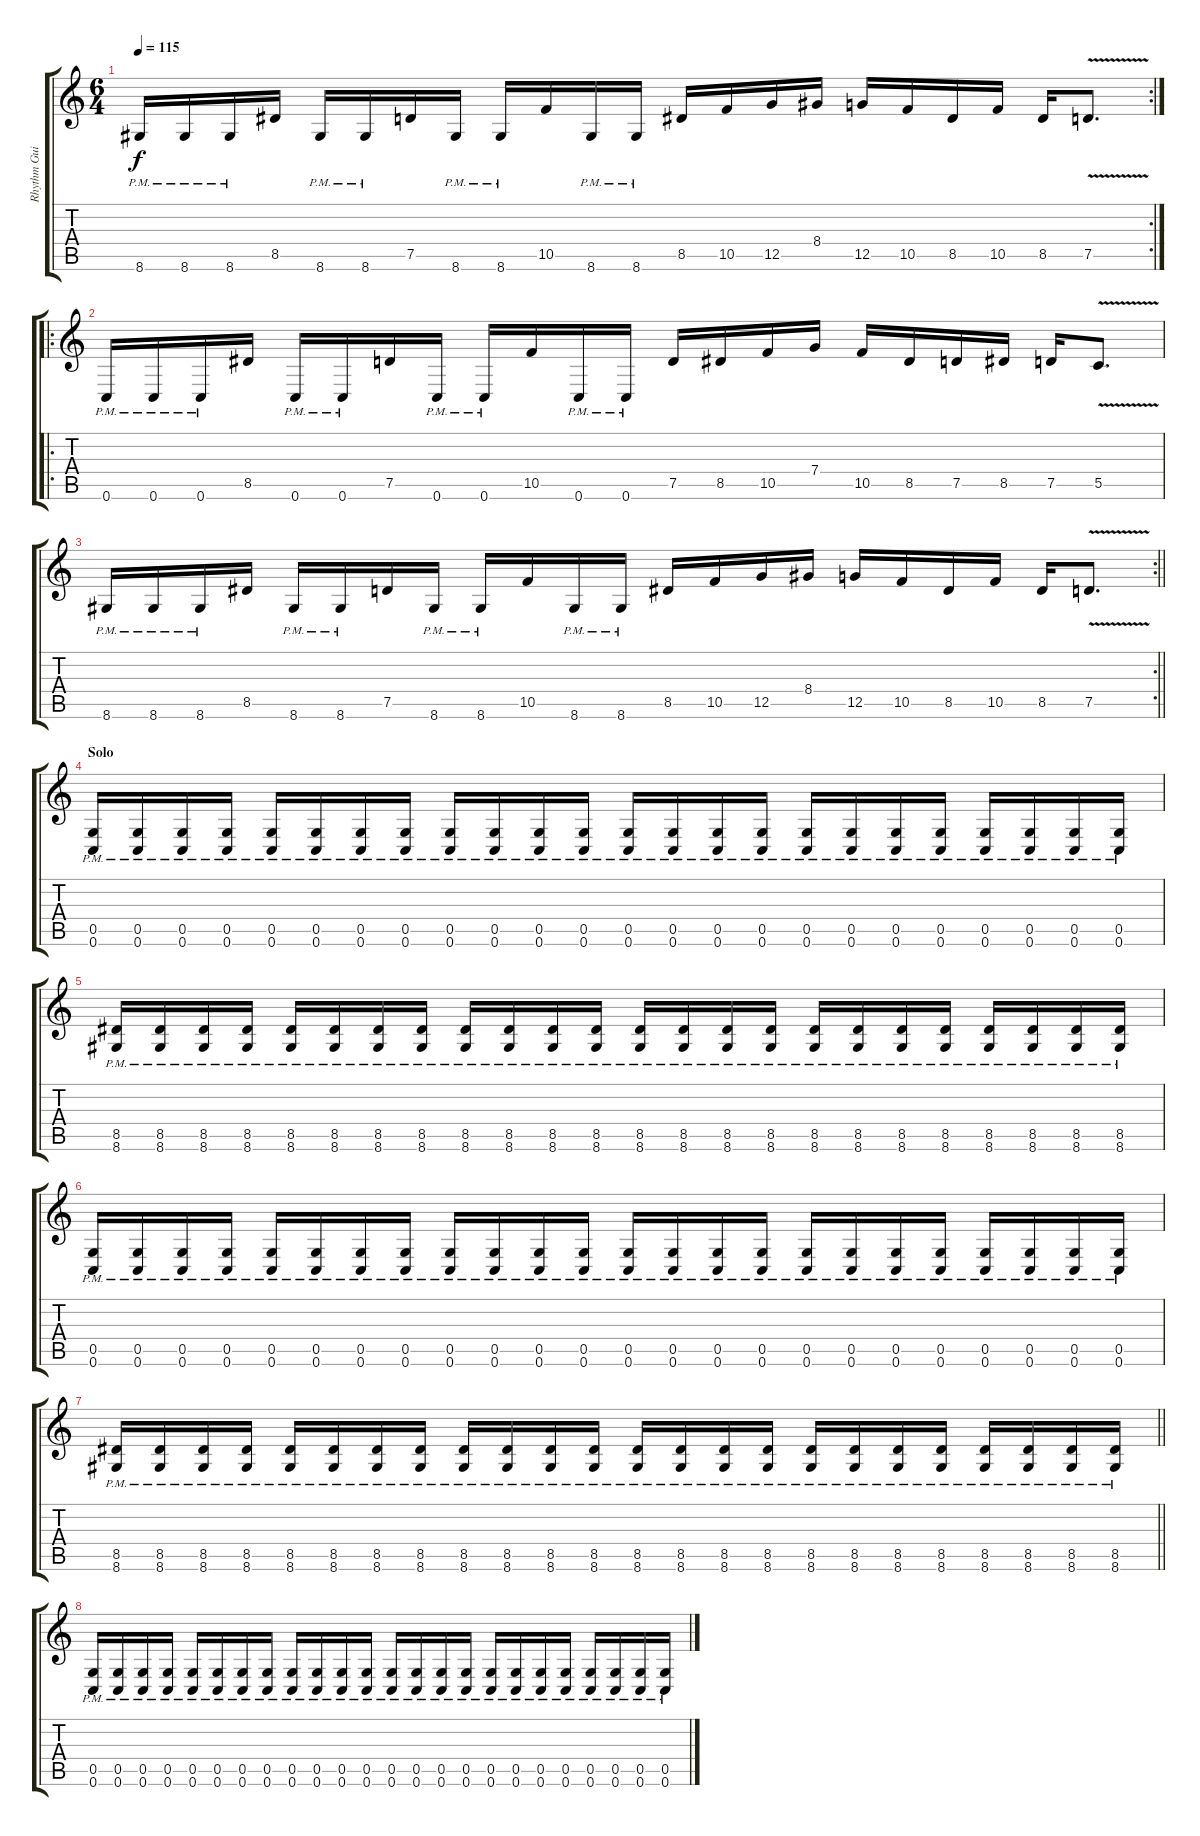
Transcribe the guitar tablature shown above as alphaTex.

\track ("Rhythm Guitar" "Rhythm Gui") {instrument distortionguitar}
\staff {score tabs}
\tuning (D4 A3 F3 C3 G2 C2) {hide}
\rc 2
\ts (6 4)
\tempo 115
\clef g2
\ks c
8.6{pm}.16{dy f} 8.6{pm}.16 8.6{pm}.16 8.5.16 8.6{pm}.16 8.6{pm}.16 7.5.16 8.6{pm}.16 8.6{pm}.16 10.5.16 8.6{pm}.16 8.6{pm}.16 8.5.16 10.5.16 12.5.16 8.4.16 12.5.16 10.5.16 8.5.16 10.5.16 8.5.16 7.5{v}.8{d} |
\ro
0.6{pm}.16 0.6{pm}.16 0.6{pm}.16 8.5.16 0.6{pm}.16 0.6{pm}.16 7.5.16 0.6{pm}.16 0.6{pm}.16 10.5.16 0.6{pm}.16 0.6{pm}.16 7.5.16 8.5.16 10.5.16 7.4.16 10.5.16 8.5.16 7.5.16 8.5.16 7.5.16 5.5{v}.8{d} |
\rc 2
\barLineRight lightlight
8.6{pm}.16 8.6{pm}.16 8.6{pm}.16 8.5.16 8.6{pm}.16 8.6{pm}.16 7.5.16 8.6{pm}.16 8.6{pm}.16 10.5.16 8.6{pm}.16 8.6{pm}.16 8.5.16 10.5.16 12.5.16 8.4.16 12.5.16 10.5.16 8.5.16 10.5.16 8.5.16 7.5{v}.8{d} |
\section ("" "Solo")
(0.5{pm} 0.6{pm}).16 (0.5{pm} 0.6{pm}).16 (0.5{pm} 0.6{pm}).16 (0.5{pm} 0.6{pm}).16 (0.5{pm} 0.6{pm}).16 (0.5{pm} 0.6{pm}).16 (0.5{pm} 0.6{pm}).16 (0.5{pm} 0.6{pm}).16 (0.5{pm} 0.6{pm}).16 (0.5{pm} 0.6{pm}).16 (0.5{pm} 0.6{pm}).16 (0.5{pm} 0.6{pm}).16 (0.5{pm} 0.6{pm}).16 (0.5{pm} 0.6{pm}).16 (0.5{pm} 0.6{pm}).16 (0.5{pm} 0.6{pm}).16 (0.5{pm} 0.6{pm}).16 (0.5{pm} 0.6{pm}).16 (0.5{pm} 0.6{pm}).16 (0.5{pm} 0.6{pm}).16 (0.5{pm} 0.6{pm}).16 (0.5{pm} 0.6{pm}).16 (0.5{pm} 0.6{pm}).16 (0.5{pm} 0.6{pm}).16 |
(8.5{pm} 8.6{pm}).16 (8.5{pm} 8.6{pm}).16 (8.5{pm} 8.6{pm}).16 (8.5{pm} 8.6{pm}).16 (8.5{pm} 8.6{pm}).16 (8.5{pm} 8.6{pm}).16 (8.5{pm} 8.6{pm}).16 (8.5{pm} 8.6{pm}).16 (8.5{pm} 8.6{pm}).16 (8.5{pm} 8.6{pm}).16 (8.5{pm} 8.6{pm}).16 (8.5{pm} 8.6{pm}).16 (8.5{pm} 8.6{pm}).16 (8.5{pm} 8.6{pm}).16 (8.5{pm} 8.6{pm}).16 (8.5{pm} 8.6{pm}).16 (8.5{pm} 8.6{pm}).16 (8.5{pm} 8.6{pm}).16 (8.5{pm} 8.6{pm}).16 (8.5{pm} 8.6{pm}).16 (8.5{pm} 8.6{pm}).16 (8.5{pm} 8.6{pm}).16 (8.5{pm} 8.6{pm}).16 (8.5{pm} 8.6{pm}).16 |
(0.5{pm} 0.6{pm}).16 (0.5{pm} 0.6{pm}).16 (0.5{pm} 0.6{pm}).16 (0.5{pm} 0.6{pm}).16 (0.5{pm} 0.6{pm}).16 (0.5{pm} 0.6{pm}).16 (0.5{pm} 0.6{pm}).16 (0.5{pm} 0.6{pm}).16 (0.5{pm} 0.6{pm}).16 (0.5{pm} 0.6{pm}).16 (0.5{pm} 0.6{pm}).16 (0.5{pm} 0.6{pm}).16 (0.5{pm} 0.6{pm}).16 (0.5{pm} 0.6{pm}).16 (0.5{pm} 0.6{pm}).16 (0.5{pm} 0.6{pm}).16 (0.5{pm} 0.6{pm}).16 (0.5{pm} 0.6{pm}).16 (0.5{pm} 0.6{pm}).16 (0.5{pm} 0.6{pm}).16 (0.5{pm} 0.6{pm}).16 (0.5{pm} 0.6{pm}).16 (0.5{pm} 0.6{pm}).16 (0.5{pm} 0.6{pm}).16 |
\barLineRight lightlight
(8.5{pm} 8.6{pm}).16 (8.5{pm} 8.6{pm}).16 (8.5{pm} 8.6{pm}).16 (8.5{pm} 8.6{pm}).16 (8.5{pm} 8.6{pm}).16 (8.5{pm} 8.6{pm}).16 (8.5{pm} 8.6{pm}).16 (8.5{pm} 8.6{pm}).16 (8.5{pm} 8.6{pm}).16 (8.5{pm} 8.6{pm}).16 (8.5{pm} 8.6{pm}).16 (8.5{pm} 8.6{pm}).16 (8.5{pm} 8.6{pm}).16 (8.5{pm} 8.6{pm}).16 (8.5{pm} 8.6{pm}).16 (8.5{pm} 8.6{pm}).16 (8.5{pm} 8.6{pm}).16 (8.5{pm} 8.6{pm}).16 (8.5{pm} 8.6{pm}).16 (8.5{pm} 8.6{pm}).16 (8.5{pm} 8.6{pm}).16 (8.5{pm} 8.6{pm}).16 (8.5{pm} 8.6{pm}).16 (8.5{pm} 8.6{pm}).16 |
(0.5{pm} 0.6{pm}).16 (0.5{pm} 0.6{pm}).16 (0.5{pm} 0.6{pm}).16 (0.5{pm} 0.6{pm}).16 (0.5{pm} 0.6{pm}).16 (0.5{pm} 0.6{pm}).16 (0.5{pm} 0.6{pm}).16 (0.5{pm} 0.6{pm}).16 (0.5{pm} 0.6{pm}).16 (0.5{pm} 0.6{pm}).16 (0.5{pm} 0.6{pm}).16 (0.5{pm} 0.6{pm}).16 (0.5{pm} 0.6{pm}).16 (0.5{pm} 0.6{pm}).16 (0.5{pm} 0.6{pm}).16 (0.5{pm} 0.6{pm}).16 (0.5{pm} 0.6{pm}).16 (0.5{pm} 0.6{pm}).16 (0.5{pm} 0.6{pm}).16 (0.5{pm} 0.6{pm}).16 (0.5{pm} 0.6{pm}).16 (0.5{pm} 0.6{pm}).16 (0.5{pm} 0.6{pm}).16 (0.5{pm} 0.6{pm}).16
